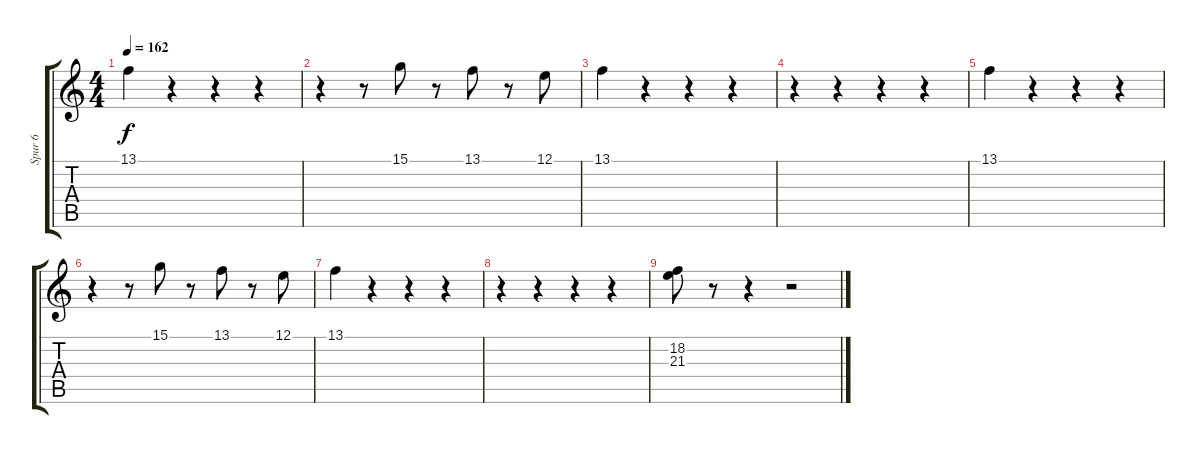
\track ("Spur 6" "Spur 6") {instrument viola}
\staff {score tabs}
\tuning (E4 B3 G3 D3 A2 E2) {hide}
\ts (4 4)
\tempo 162
\clef g2
\ks c
13.1.4{dy f} r.4 r.4 r.4 |
r.4 r.8 15.1.8 r.8 13.1.8 r.8 12.1.8 |
13.1.4 r.4 r.4 r.4 |
r.4 r.4 r.4 r.4 |
13.1.4 r.4 r.4 r.4 |
r.4 r.8 15.1.8 r.8 13.1.8 r.8 12.1.8 |
13.1.4 r.4 r.4 r.4 |
r.4 r.4 r.4 r.4 |
(18.2 21.3).8{volume 6} r.8 r.4 r.2
